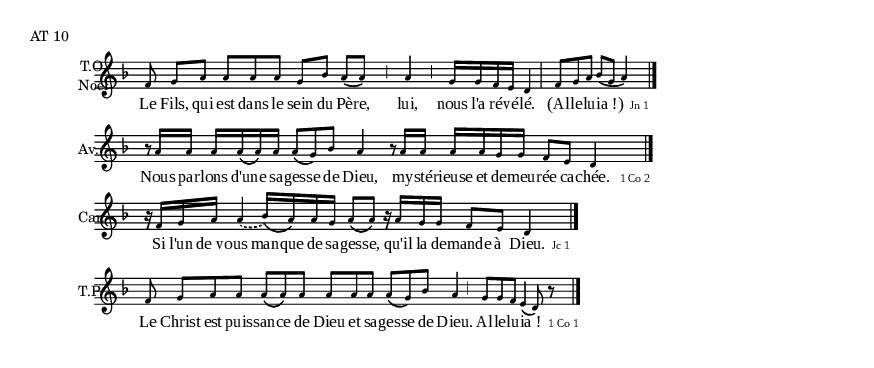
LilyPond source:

\version "2.14.0"
 \include "definitions.ly"
\markup {AT 10 }

\relative a' { 
	\new Staff {
		\cadenzaOn
		\key f \major
		\set Staff.instrumentName = \markup{ \center-column { T.O. Noël } }
		
		f8 g[ a] 
\times 2/3 { a[ a a] }
 g[ bes] a[\( a\)] \pespace\cesure \pespace a4\pespace \cesure\pespace g16[ g f e] d4
\barre \pespace\times 2/3 {f8[ g a]} bes[\( g] a4\)
		
		
		\endBar
	}

	\addlyrics {
		Le Fils, qui est dans le sein du Pè -- re, lui, nous l'a ré -- vé -- lé. "(Al" -- le -- lu -- "ia !)" _ _
 		\markup { \citation #"Jn 1" } }
	
	
}

\relative a' { 
	\new Staff {
		\cadenzaOn
		\key f \major
		\set Staff.instrumentName = \markup{ \center-column { Av. } }
		
		r8 a16[ a] a[ a\( a\) a] 
\times 2/3 { a8[\( g\) bes] }
 a4 \pespace\pespace r8 a16[ a] a[ a g g] f8[ e] d4 

		
		
		\endBar
	}

	\addlyrics {
		Nous par -- lons d'u -- ne sa -- ges -- se de Dieu, my -- sté -- rieuse et de -- meu -- rée ca -- chée.
 		\markup { \citation #" 1 Co 2 " } }
	
	
}

\relative a' { 
	\new Staff {
		\cadenzaOn
		\key f \major
		\set Staff.instrumentName = \markup{ \center-column { Car. } }
		
		r16 f[ g a]
		\slurDashed
		a4(
		
		bes16)[\( a\) a g] a8[\( a\)]
\pespace r16 a[ g g] f8[ e] d4

		
		
		\endBar
	}

	\addlyrics {
		Si l'un "de vo" -- us man -- que de sa -- ges -- se, qu'il la de -- mande à  Dieu.
 		\markup { \citation #"Jc 1" } }
	
	
}

\relative c' { 
	\new Staff {
		\cadenzaOn
		\key f \major
		\set Staff.instrumentName = \markup{ \center-column { T.P. } }
		
f8 
\times 2/3 { g[ a a] }
 
\times 2/3 { a[\( a\) a] }
 
\times 2/3 { a[ a a] }
 
\times 2/3 { a[\( g\) bes] }
 a4 
\cesureall \pespace\times 2/3 {g8[ g f]} e4\( d8\) r

		
		
		\endBar
	}

	\addlyrics {
		Le Christ est puis -- san -- ce de Dieu et sa -- ges -- se de Dieu. Al -- le -- lu -- "ia !" _ 
 		\markup { \citation #"1 Co 1" } }
	
	
}

